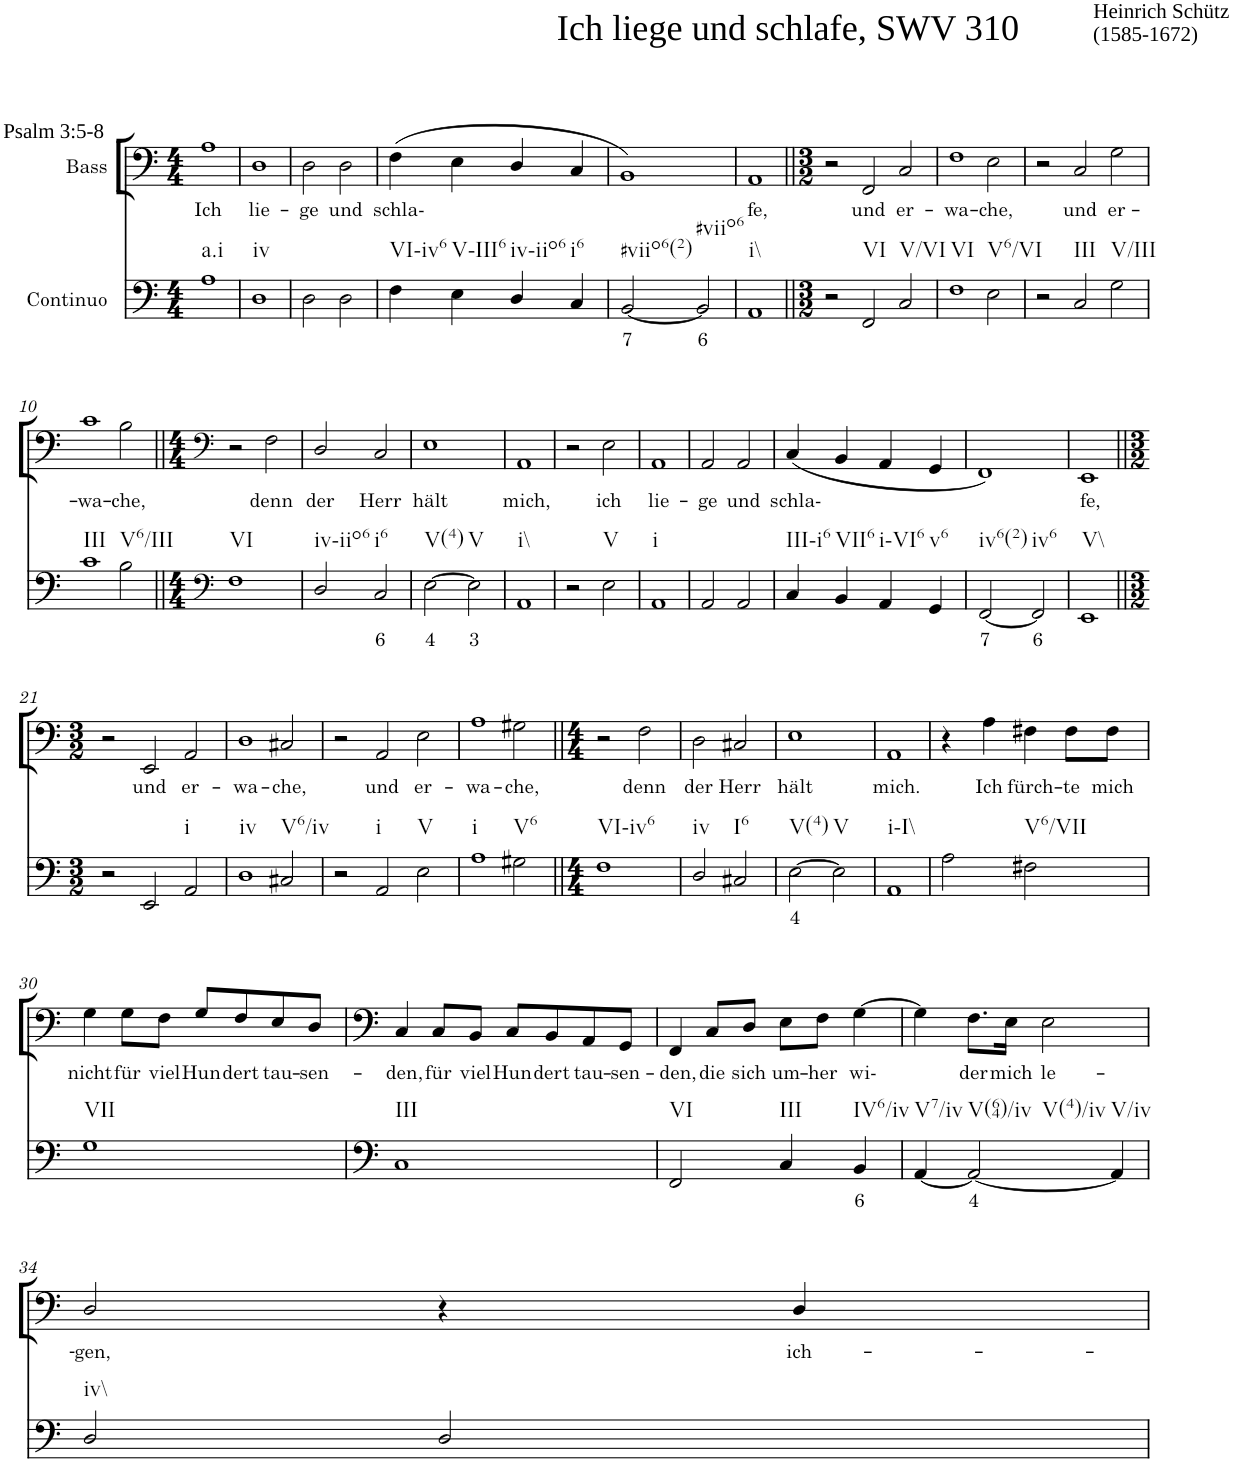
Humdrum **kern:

**kern	**text	**kern	**text
*part2	*part2	*part1	*part1
*staff2	*staff2	*staff1	*staff1
*I"Continuo	*	*I"Bass	*
*clefF4	*	*clefF4	*
*k[]	*	*k[]	*
*M4/4	*	*M4/4	*
=1	=1	=1	=1
!	!	!LO:TX:a:t=Ich liege und schlafe, SWV 310	!
!	!	!LO:TX:a:t=Heinrich Schütz	!
!	!	!LO:TX:a:t=(1585-1672)	!
!	!	!LO:TX:a:t=Psalm 3&colon;5-8	!
!LO:TX:b:t=a.i	!	!	!
!	!	!	!LO:LY:b
1A	.	1A	Ich
=2	=2	=2	=2
!LO:TX:b:t=iv	!	!	!
!	!	!	!LO:LY:b
1D	.	1D	lie-
=3	=3	=3	=3
!	!	!	!LO:LY:b
2D\	.	2D\	ge
!	!	!	!LO:LY:b
2D\	.	2D\	und
=4	=4	=4	=4
!LO:TX:b:t=VI-iv6	!	!	!
!	!	!	!LO:LY:b
4F\	.	(4F\	schla-
!LO:TX:b:t=V-III6	!	!	!
4E\	.	4E\	.
!LO:TX:b:t=iv-iio6	!	!	!
4D/	.	4D/	.
!LO:TX:b:t=i6	!	!	!
4C/	.	4C/	.
=5	=5	=5	=5
!LO:TX:b:t=#viio6(2)	!	!	!
!	!LO:LY:b	!	!
[2BB/	7	1BB)	.
!LO:TX:b:t=#viio6	!	!	!
!	!LO:LY:b	!	!
2BB/]	6	.	.
=6	=6	=6	=6
!LO:TX:b:t=i\\	!	!	!
!	!	!	!LO:LY:b
1AA	.	1AA	fe,
=7||	=7||	=7||	=7||
*M3/2	*	*M3/2	*
2r	.	2r	.
!LO:TX:b:t=VI	!	!	!
!	!	!	!LO:LY:b
2FF/	.	2FF/	und
!LO:TX:b:t=V/VI	!	!	!
!	!	!	!LO:LY:b
2C/	.	2C/	er-
=8	=8	=8	=8
!LO:TX:b:t=VI	!	!	!
!	!	!	!LO:LY:b
1F	.	1F	wa-
!LO:TX:b:t=V6/VI	!	!	!
!	!	!	!LO:LY:b
2E\	.	2E\	che,
=9	=9	=9	=9
2r	.	2r	.
!LO:TX:b:t=III	!	!	!
!	!	!	!LO:LY:b
2C/	.	2C/	und
!LO:TX:b:t=V/III	!	!	!
!	!	!	!LO:LY:b
2G\	.	2G\	er-
!!LO:LB:g=z
=10	=10	=10	=10
!LO:TX:b:t=III	!	!	!
!	!	!	!LO:LY:b
1c	.	1c	wa-
!LO:TX:b:t=V6/III	!	!	!
!	!	!	!LO:LY:b
2B\	.	2B\	che,
=11||	=11||	=11||	=11||
*clefF4	*	*clefF4	*
*M4/4	*	*M4/4	*
!LO:TX:b:t=VI	!	!	!
1F	.	2r	.
!	!	!	!LO:LY:b
.	.	2F\	denn
=12	=12	=12	=12
!LO:TX:b:t=iv-iio6	!	!	!
!	!	!	!LO:LY:b
2D/	.	2D/	der
!LO:TX:b:t=i6	!	!	!
!	!LO:LY:b	!	!LO:LY:b
2C/	6	2C/	Herr
=13	=13	=13	=13
!LO:TX:b:t=V(4)	!	!	!
!	!LO:LY:b	!	!LO:LY:b
[2E\	4	1E	hält
!LO:TX:b:t=V	!	!	!
!	!LO:LY:b	!	!
2E\]	3	.	.
=14	=14	=14	=14
!LO:TX:b:t=i\\	!	!	!
!	!	!	!LO:LY:b
1AA	.	1AA	mich,
=15	=15	=15	=15
2r	.	2r	.
!LO:TX:b:t=V	!	!	!
!	!	!	!LO:LY:b
2E\	.	2E\	ich
=16	=16	=16	=16
!LO:TX:b:t=i	!	!	!
!	!	!	!LO:LY:b
1AA	.	1AA	lie-
=17	=17	=17	=17
!	!	!	!LO:LY:b
2AA/	.	2AA/	ge
!	!	!	!LO:LY:b
2AA/	.	2AA/	und
=18	=18	=18	=18
!LO:TX:b:t=III-i6	!	!	!
!	!	!	!LO:LY:b
4C/	.	(4C/	schla-
!LO:TX:b:t=VII6	!	!	!
4BB/	.	4BB/	.
!LO:TX:b:t=i-VI6	!	!	!
4AA/	.	4AA/	.
!LO:TX:b:t=v6	!	!	!
4GG/	.	4GG/	.
=19	=19	=19	=19
!LO:TX:b:t=iv6(2)	!	!	!
!	!LO:LY:b	!	!
[2FF/	7	1FF)	.
!LO:TX:b:t=iv6	!	!	!
!	!LO:LY:b	!	!
2FF/]	6	.	.
=20	=20	=20	=20
!LO:TX:b:t=V\\	!	!	!
!	!	!	!LO:LY:b
1EE	.	1EE	fe,
!!LO:LB:g=z
=21||	=21||	=21||	=21||
*M3/2	*	*M3/2	*
2r	.	2r	.
!	!	!	!LO:LY:b
2EE/	.	2EE/	und
!LO:TX:b:t=i	!	!	!
!	!	!	!LO:LY:b
2AA/	.	2AA/	er-
=22	=22	=22	=22
!LO:TX:b:t=iv	!	!	!
!	!	!	!LO:LY:b
1D	.	1D	wa-
!LO:TX:b:t=V6/iv	!	!	!
!	!	!	!LO:LY:b
2C#X/	.	2C#X/	che,
=23	=23	=23	=23
2r	.	2r	.
!LO:TX:b:t=i	!	!	!
!	!	!	!LO:LY:b
2AA/	.	2AA/	und
!LO:TX:b:t=V	!	!	!
!	!	!	!LO:LY:b
2E\	.	2E\	er-
=24	=24	=24	=24
!LO:TX:b:t=i	!	!	!
!	!	!	!LO:LY:b
1A	.	1A	wa-
!LO:TX:b:t=V6	!	!	!
!	!	!	!LO:LY:b
2G#X\	.	2G#X\	che,
=25||	=25||	=25||	=25||
*M4/4	*	*M4/4	*
!LO:TX:b:t=VI-iv6	!	!	!
1F	.	2r	.
!	!	!	!LO:LY:b
.	.	2F\	denn
=26	=26	=26	=26
!LO:TX:b:t=iv	!	!	!
!	!	!	!LO:LY:b
2D/	.	2D\	der
!LO:TX:b:t=I6	!	!	!
!	!	!	!LO:LY:b
2C#X/	.	2C#X/	Herr
=27	=27	=27	=27
!LO:TX:b:t=V(4)	!	!	!
!	!LO:LY:b	!	!LO:LY:b
[2E\	4	1E	hält
!LO:TX:b:t=V	!	!	!
2E\]	.	.	.
=28	=28	=28	=28
!LO:TX:b:t=i\\-I\\	!	!	!
!	!	!	!LO:LY:b
1AA	.	1AA	mich.
=29	=29	=29	=29
2A\	.	4r	.
!	!	!	!LO:LY:b
.	.	4A\	Ich
!LO:TX:b:t=V6/VII	!	!	!
!	!	!	!LO:LY:b
2F#X\	.	4F#X\	fürch-
!	!	!	!LO:LY:b
.	.	8F#\L	te
!	!	!	!LO:LY:b
.	.	8F#\J	mich
!!LO:LB:g=z
=30	=30	=30	=30
!LO:TX:b:t=VII	!	!	!
!	!	!	!LO:LY:b
1G	.	4G\	nicht
!	!	!	!LO:LY:b
.	.	8G\L	für
!	!	!	!LO:LY:b
.	.	8F\J	viel
!	!	!	!LO:LY:b
.	.	8G/L	Hun-
!	!	!	!LO:LY:b
.	.	8F/	dert-
!	!	!	!LO:LY:b
.	.	8E/	tau-
!	!	!	!LO:LY:b
.	.	8D/J	sen-
=31	=31	=31	=31
!LO:TX:b:t=III	!	!	!
!	!	!	!LO:LY:b
1C	.	4C/	den,
!	!	!	!LO:LY:b
.	.	8C/L	für
!	!	!	!LO:LY:b
.	.	8BB/J	viel
!	!	!	!LO:LY:b
.	.	8C/L	Hun-
!	!	!	!LO:LY:b
.	.	8BB/	dert-
!	!	!	!LO:LY:b
.	.	8AA/	tau-
!	!	!	!LO:LY:b
.	.	8GG/J	sen-
=32	=32	=32	=32
!LO:TX:b:t=VI	!	!	!
!	!	!	!LO:LY:b
2FF/	.	4FF/	den,
!	!	!	!LO:LY:b
.	.	8C/L	die
!	!	!	!LO:LY:b
.	.	8D/J	sich
!LO:TX:b:t=III	!	!	!
!	!	!	!LO:LY:b
4C/	.	8E\L	um-
!	!	!	!LO:LY:b
.	.	8F\J	her
!LO:TX:b:t=IV6/iv	!	!	!
!	!LO:LY:b	!	!LO:LY:b
4BB/	6	[4G\	wi-
=33	=33	=33	=33
!LO:TX:b:t=V7/iv	!	!	!
[4AA/	.	4G\]	.
!LO:TX:b:t=V(64)/iv	!	!	!
!LO:TX:b:t=V(4)/iv	!	!	!
!	!LO:LY:b	!	!LO:LY:b
2AA/_	4	8.F\L	der
!	!	!	!LO:LY:b
.	.	16E\Jk	mich
!	!	!	!LO:LY:b
.	.	2E\	le-
!LO:TX:b:t=V/iv	!	!	!
4AA/]	.	.	.
!!LO:LB:g=z
=34	=34	=34	=34
!LO:TX:b:t=iv\\	!	!	!
!	!	!	!LO:LY:b
2D/	.	2D/	gen,
2D/	.	4r	.
!	!	!	!LO:LY:b
.	.	4D/	ich-
=	=	=	=
*-	*-	*-	*-
